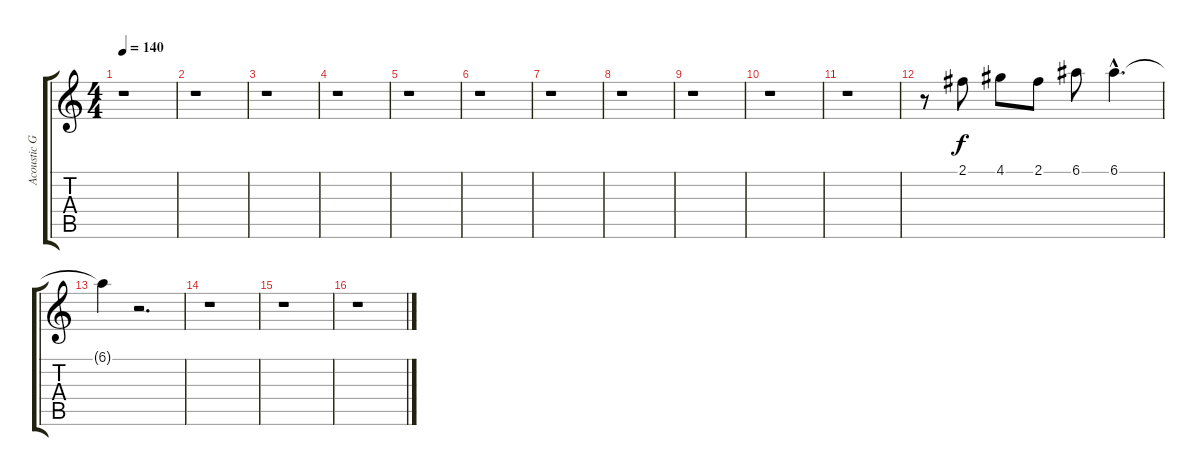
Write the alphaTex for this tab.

\track ("Acoustic Guitar" "Acoustic G") {instrument acousticguitarnylon}
\staff {score tabs}
\tuning (E4 B3 G3 D3 A2 E2) {hide}
\ts (4 4)
\tempo 140
\clef g2
\ks c
r.1{dy f} |
r.1 |
r.1 |
r.1 |
r.1 |
r.1 |
r.1 |
r.1 |
r.1 |
r.1 |
r.1 |
r.8 2.1.8 4.1.8 2.1.8 6.1.8 6.1{hac}.4{d} |
6.1{t}.4 r.2{d} |
r.1 |
r.1 |
r.1
